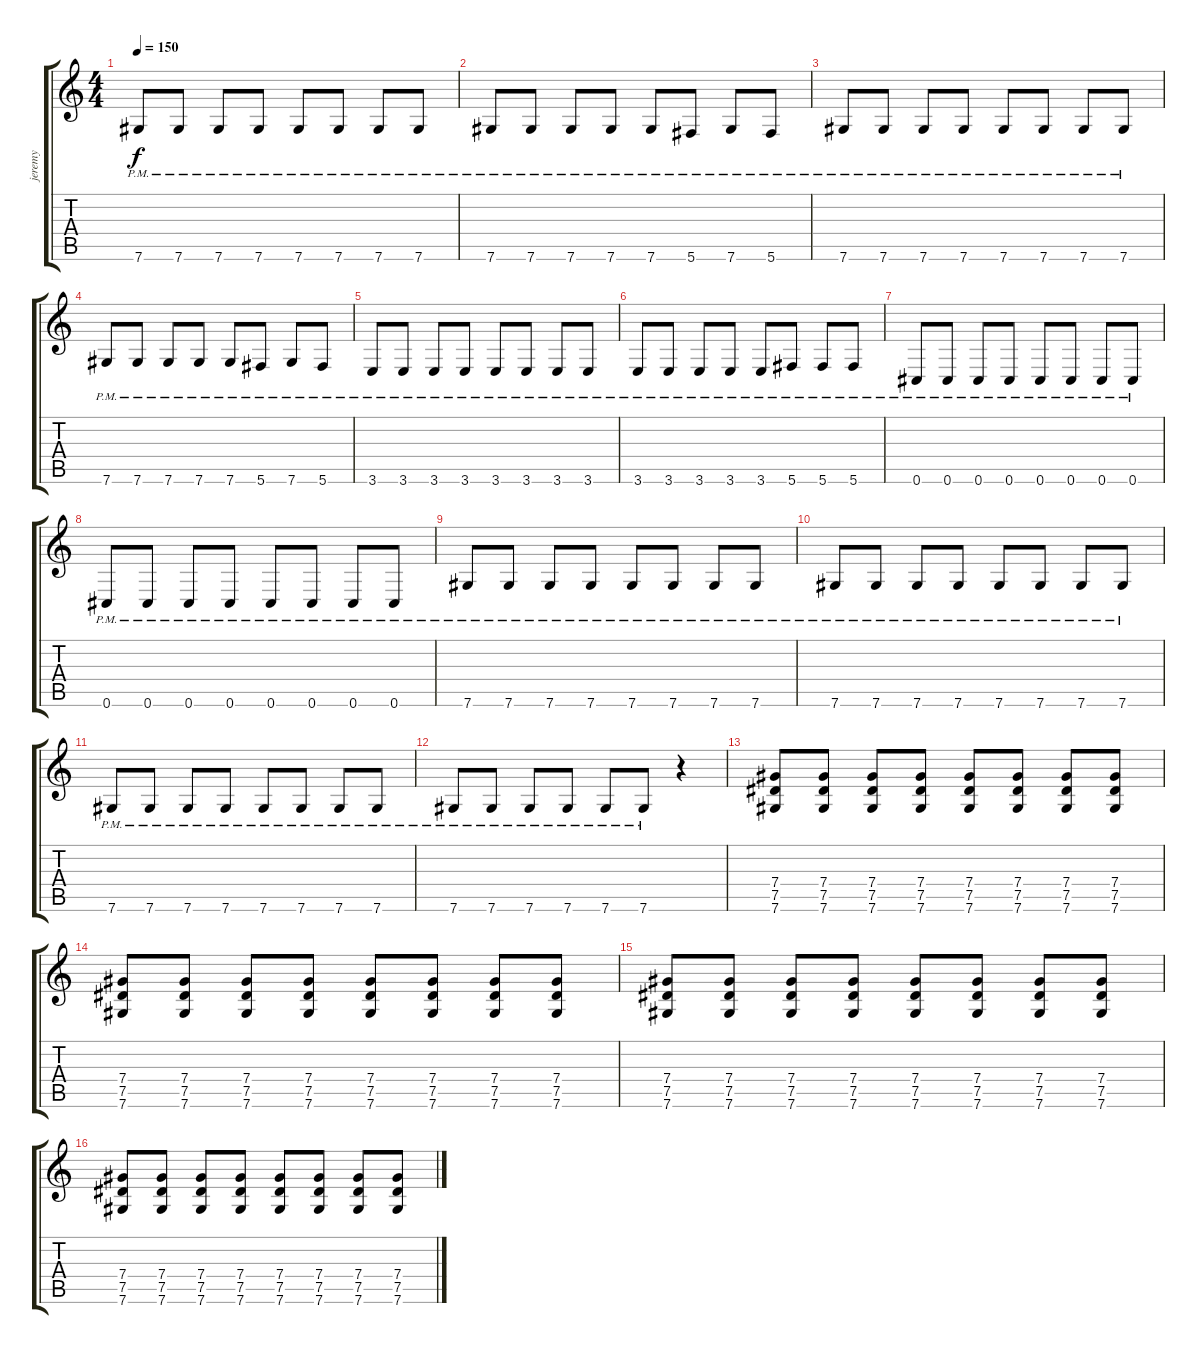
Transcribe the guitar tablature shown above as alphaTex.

\track ("jeremy" "jeremy") {instrument overdrivenguitar}
\staff {score tabs}
\tuning (Eb4 Bb3 Gb3 Db3 Ab2 Db2) {hide}
\ts (4 4)
\tempo 150
\clef g2
\ks c
7.6{pm}.8{dy f} 7.6{pm}.8 7.6{pm}.8 7.6{pm}.8 7.6{pm}.8 7.6{pm}.8 7.6{pm}.8 7.6{pm}.8 |
7.6{pm}.8 7.6{pm}.8 7.6{pm}.8 7.6{pm}.8 7.6{pm}.8 5.6{pm}.8 7.6{pm}.8 5.6{pm}.8 |
7.6{pm}.8 7.6{pm}.8 7.6{pm}.8 7.6{pm}.8 7.6{pm}.8 7.6{pm}.8 7.6{pm}.8 7.6{pm}.8 |
7.6{pm}.8 7.6{pm}.8 7.6{pm}.8 7.6{pm}.8 7.6{pm}.8 5.6{pm}.8 7.6{pm}.8 5.6{pm}.8 |
3.6{pm}.8 3.6{pm}.8 3.6{pm}.8 3.6{pm}.8 3.6{pm}.8 3.6{pm}.8 3.6{pm}.8 3.6{pm}.8 |
3.6{pm}.8 3.6{pm}.8 3.6{pm}.8 3.6{pm}.8 3.6{pm}.8 5.6{pm}.8 5.6{pm}.8 5.6{pm}.8 |
0.6{pm}.8 0.6{pm}.8 0.6{pm}.8 0.6{pm}.8 0.6{pm}.8 0.6{pm}.8 0.6{pm}.8 0.6{pm}.8 |
0.6{pm}.8 0.6{pm}.8 0.6{pm}.8 0.6{pm}.8 0.6{pm}.8 0.6{pm}.8 0.6{pm}.8 0.6{pm}.8 |
7.6{pm}.8 7.6{pm}.8 7.6{pm}.8 7.6{pm}.8 7.6{pm}.8 7.6{pm}.8 7.6{pm}.8 7.6{pm}.8 |
7.6{pm}.8 7.6{pm}.8 7.6{pm}.8 7.6{pm}.8 7.6{pm}.8 7.6{pm}.8 7.6{pm}.8 7.6{pm}.8 |
7.6{pm}.8 7.6{pm}.8 7.6{pm}.8 7.6{pm}.8 7.6{pm}.8 7.6{pm}.8 7.6{pm}.8 7.6{pm}.8 |
7.6{pm}.8 7.6{pm}.8 7.6{pm}.8 7.6{pm}.8 7.6{pm}.8 7.6{pm}.8 r.4 |
(7.4 7.5 7.6).8{balance 1} (7.4 7.5 7.6).8 (7.4 7.5 7.6).8 (7.4 7.5 7.6).8 (7.4 7.5 7.6).8 (7.4 7.5 7.6).8 (7.4 7.5 7.6).8 (7.4 7.5 7.6).8 |
(7.4 7.5 7.6).8 (7.4 7.5 7.6).8 (7.4 7.5 7.6).8 (7.4 7.5 7.6).8 (7.4 7.5 7.6).8 (7.4 7.5 7.6).8 (7.4 7.5 7.6).8 (7.4 7.5 7.6).8 |
(7.4 7.5 7.6).8 (7.4 7.5 7.6).8 (7.4 7.5 7.6).8 (7.4 7.5 7.6).8 (7.4 7.5 7.6).8 (7.4 7.5 7.6).8 (7.4 7.5 7.6).8 (7.4 7.5 7.6).8 |
(7.4 7.5 7.6).8 (7.4 7.5 7.6).8 (7.4 7.5 7.6).8 (7.4 7.5 7.6).8 (7.4 7.5 7.6).8 (7.4 7.5 7.6).8 (7.4 7.5 7.6).8 (7.4 7.5 7.6).8
